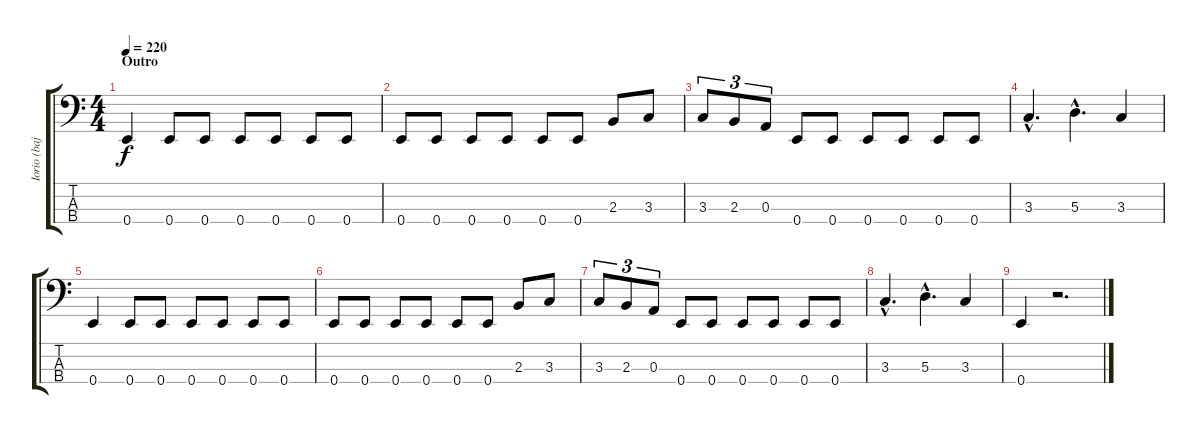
\track ("Iorio (bajo)" "Iorio (baj") {instrument electricbassfinger}
\staff {score tabs}
\tuning (G2 D2 A1 E1) {hide}
\ts (4 4)
\section ("" "Outro")
\tempo 220
\clef f4
\ks c
0.4.4{dy f} 0.4.8 0.4.8 0.4.8 0.4.8 0.4.8 0.4.8 |
0.4.8 0.4.8 0.4.8 0.4.8 0.4.8 0.4.8 2.3.8 3.3.8 |
3.3.8{tu (3 2)} 2.3.8{tu (3 2)} 0.3.8{tu (3 2)} 0.4.8 0.4.8 0.4.8 0.4.8 0.4.8 0.4.8 |
3.3{hac}.4{d} 5.3{hac}.4{d} 3.3.4 |
0.4.4 0.4.8 0.4.8 0.4.8 0.4.8 0.4.8 0.4.8 |
0.4.8 0.4.8 0.4.8 0.4.8 0.4.8 0.4.8 2.3.8 3.3.8 |
3.3.8{tu (3 2)} 2.3.8{tu (3 2)} 0.3.8{tu (3 2)} 0.4.8 0.4.8 0.4.8 0.4.8 0.4.8 0.4.8 |
3.3{hac}.4{d} 5.3{hac}.4{d} 3.3.4 |
0.4.4 r.2{d}
